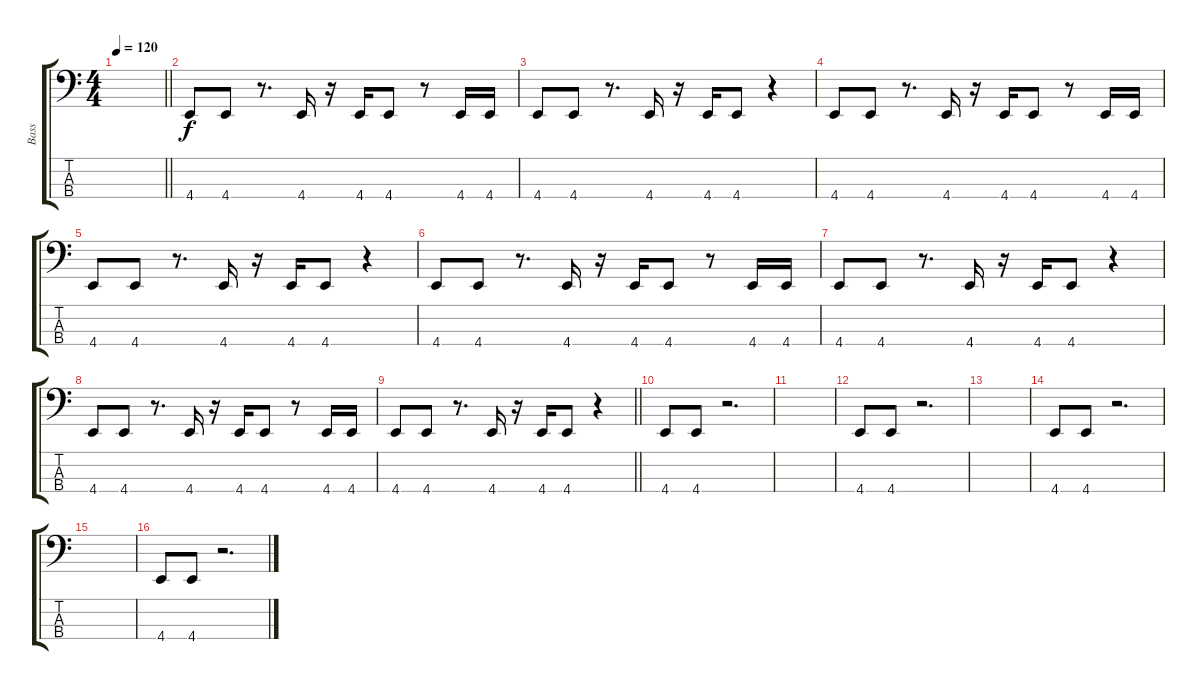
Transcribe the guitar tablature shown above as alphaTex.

\track ("Bass" "Bass") {instrument electricbassfinger}
\staff {score tabs}
\tuning (F2 C2 G1 C1) {hide}
\ts (4 4)
\tempo 120
\clef f4
\barLineRight lightlight
\ks c
|
4.4.8 4.4.8 r.8{d} 4.4.16 r.16 4.4.16 4.4.8 r.8 4.4.16 4.4.16 |
4.4.8 4.4.8 r.8{d} 4.4.16 r.16 4.4.16 4.4.8 r.4 |
4.4.8 4.4.8 r.8{d} 4.4.16 r.16 4.4.16 4.4.8 r.8 4.4.16 4.4.16 |
4.4.8 4.4.8 r.8{d} 4.4.16 r.16 4.4.16 4.4.8 r.4 |
4.4.8 4.4.8 r.8{d} 4.4.16 r.16 4.4.16 4.4.8 r.8 4.4.16 4.4.16 |
4.4.8 4.4.8 r.8{d} 4.4.16 r.16 4.4.16 4.4.8 r.4 |
4.4.8 4.4.8 r.8{d} 4.4.16 r.16 4.4.16 4.4.8 r.8 4.4.16 4.4.16 |
\barLineRight lightlight
4.4.8 4.4.8 r.8{d} 4.4.16 r.16 4.4.16 4.4.8 r.4 |
4.4.8 4.4.8 r.2{d} |
|
4.4.8 4.4.8 r.2{d} |
|
4.4.8 4.4.8 r.2{d} |
|
4.4.8 4.4.8 r.2{d}
